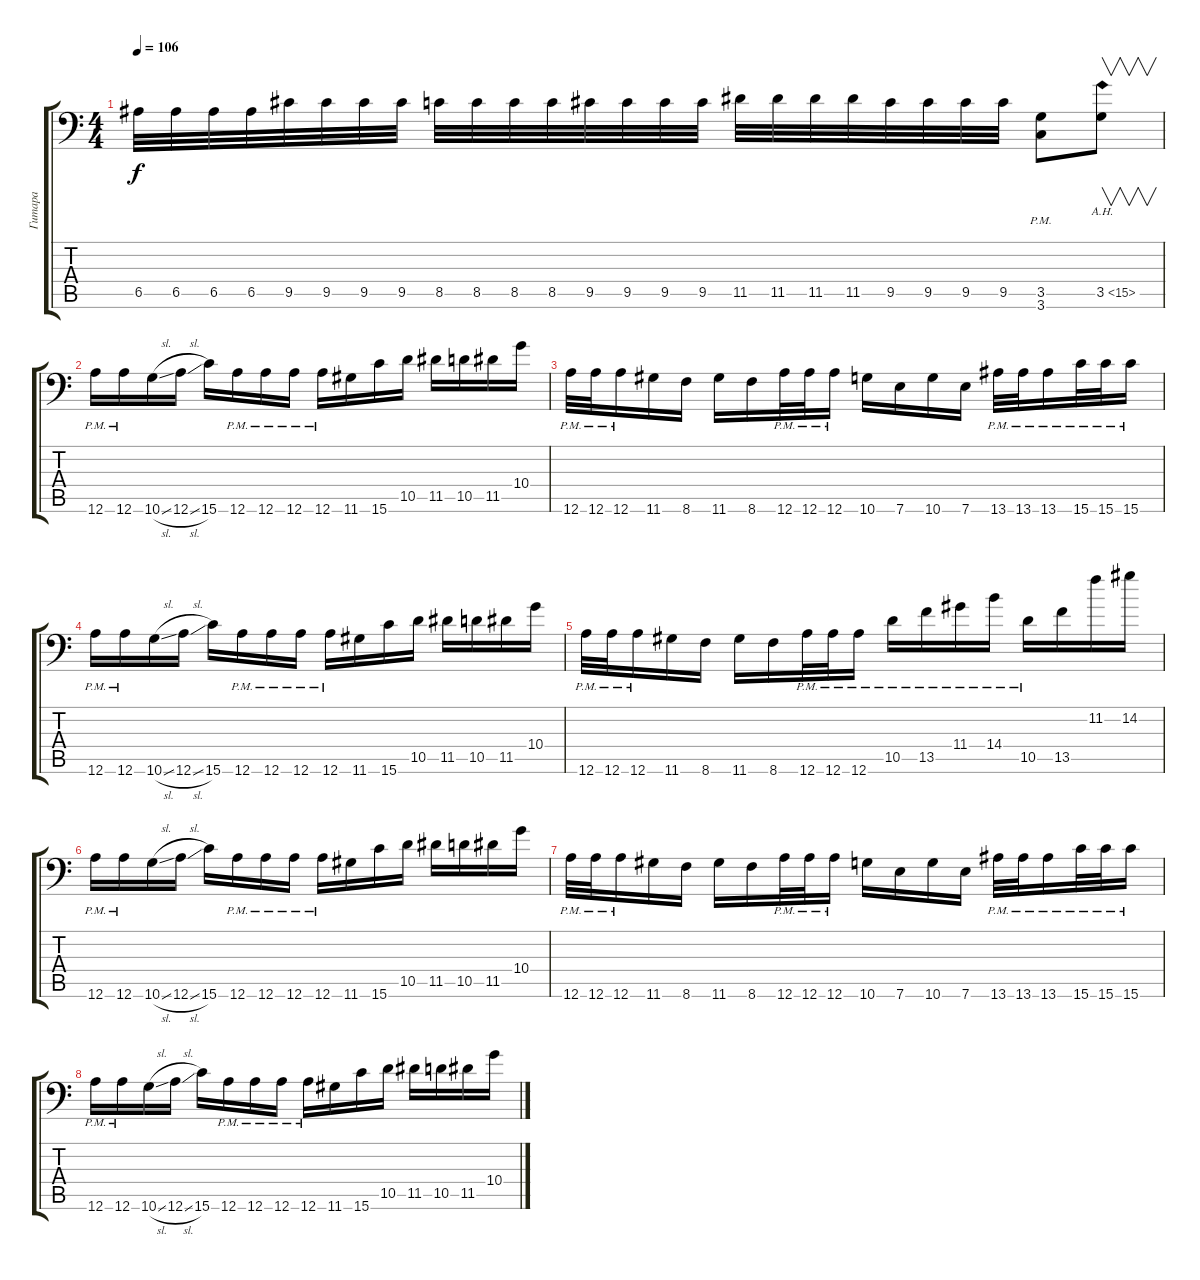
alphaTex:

\track ("Гитара" "Гитара") {instrument distortionguitar}
\staff {score tabs}
\tuning (B3 Gb3 D3 A2 E2 A1) {hide}
\ts (4 4)
\tempo 106
\clef f4
\ks c
6.5.32{dy f} 6.5.32 6.5.32 6.5.32 9.5.32 9.5.32 9.5.32 9.5.32 8.5.32 8.5.32 8.5.32 8.5.32 9.5.32 9.5.32 9.5.32 9.5.32 11.5.32 11.5.32 11.5.32 11.5.32 9.5.32 9.5.32 9.5.32 9.5.32 (3.5{pm} 3.6{pm}).8 3.5{ah 12}.8{v} |
12.6{pm}.16 12.6{pm}.16 10.6{sl}.16 12.6{sl}.16 15.6.16 12.6{pm}.16 12.6{pm}.16 12.6{pm}.16 12.6{pm}.16 11.6.16 15.6.16 10.5.16 11.5.16 10.5.16 11.5.16 10.4.16 |
12.6{pm}.32 12.6{pm}.32 12.6{pm}.16 11.6.16 8.6.16 11.6.16 8.6.16 12.6{pm}.32 12.6{pm}.32 12.6{pm}.16 10.6.16 7.6.16 10.6.16 7.6.16 13.6{pm}.32 13.6{pm}.32 13.6{pm}.16 15.6{pm}.32 15.6{pm}.32 15.6{pm}.16 |
12.6{pm}.16 12.6{pm}.16 10.6{sl}.16 12.6{sl}.16 15.6.16 12.6{pm}.16 12.6{pm}.16 12.6{pm}.16 12.6{pm}.16 11.6.16 15.6.16 10.5.16 11.5.16 10.5.16 11.5.16 10.4.16 |
12.6{pm}.32 12.6{pm}.32 12.6{pm}.16 11.6.16 8.6.16 11.6.16 8.6.16 12.6{pm}.32 12.6{pm}.32 12.6{pm}.16 10.5{pm}.16 13.5{pm}.16 11.4{pm}.16 14.4{pm}.16 10.5{pm}.16 13.5.16 11.2.16 14.2.16 |
12.6{pm}.16 12.6{pm}.16 10.6{sl}.16 12.6{sl}.16 15.6.16 12.6{pm}.16 12.6{pm}.16 12.6{pm}.16 12.6{pm}.16 11.6.16 15.6.16 10.5.16 11.5.16 10.5.16 11.5.16 10.4.16 |
12.6{pm}.32 12.6{pm}.32 12.6{pm}.16 11.6.16 8.6.16 11.6.16 8.6.16 12.6{pm}.32 12.6{pm}.32 12.6{pm}.16 10.6.16 7.6.16 10.6.16 7.6.16 13.6{pm}.32 13.6{pm}.32 13.6{pm}.16 15.6{pm}.32 15.6{pm}.32 15.6{pm}.16 |
12.6{pm}.16 12.6{pm}.16 10.6{sl}.16 12.6{sl}.16 15.6.16 12.6{pm}.16 12.6{pm}.16 12.6{pm}.16 12.6{pm}.16 11.6.16 15.6.16 10.5.16 11.5.16 10.5.16 11.5.16 10.4.16
